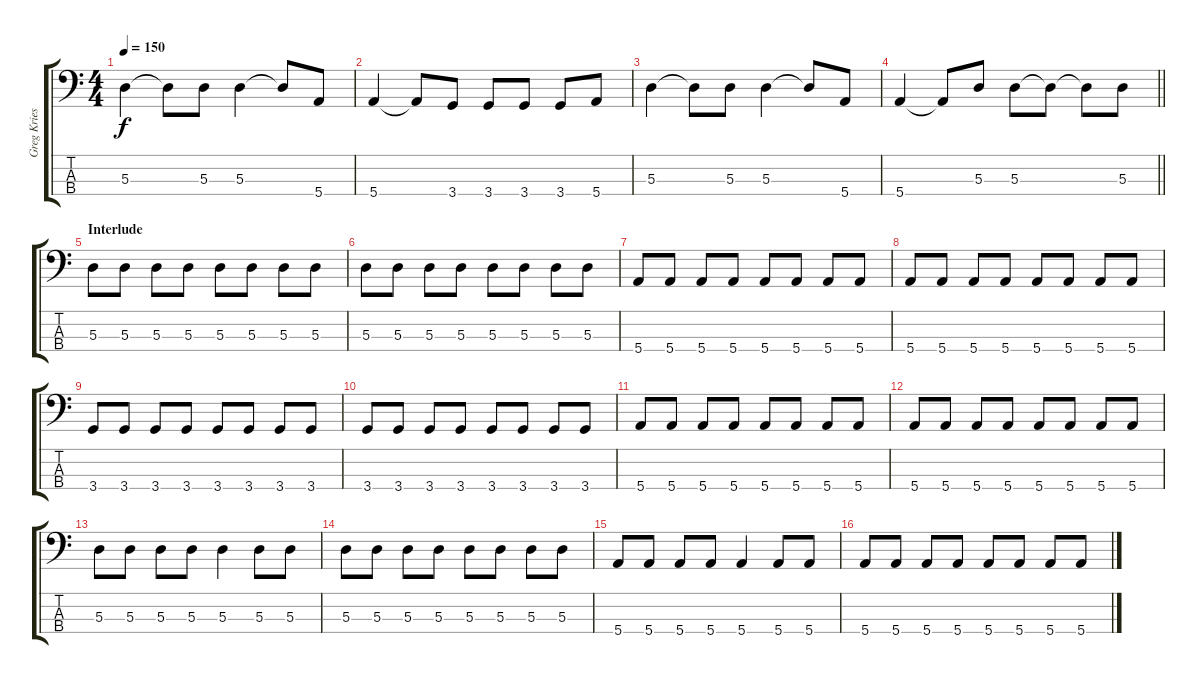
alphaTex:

\track ("Greg Kriesel - Bass" "Greg Kries") {instrument electricbasspick}
\staff {score tabs}
\tuning (G2 D2 A1 E1) {hide}
\ts (4 4)
\tempo 150
\clef f4
\ks c
5.3.4{dy f} 5.3{t}.8 5.3.8 5.3.4 5.3{t}.8 5.4.8 |
5.4.4 5.4{t}.8 3.4.8 3.4.8 3.4.8 3.4.8 5.4.8 |
5.3.4 5.3{t}.8 5.3.8 5.3.4 5.3{t}.8 5.4.8 |
\barLineRight lightlight
5.4.4 5.4{t}.8 5.3.8 5.3.8 5.3{t}.8 5.3{t}.8 5.3.8 |
\section ("" "Interlude")
5.3.8 5.3.8 5.3.8 5.3.8 5.3.8 5.3.8 5.3.8 5.3.8 |
5.3.8 5.3.8 5.3.8 5.3.8 5.3.8 5.3.8 5.3.8 5.3.8 |
5.4.8 5.4.8 5.4.8 5.4.8 5.4.8 5.4.8 5.4.8 5.4.8 |
5.4.8 5.4.8 5.4.8 5.4.8 5.4.8 5.4.8 5.4.8 5.4.8 |
3.4.8 3.4.8 3.4.8 3.4.8 3.4.8 3.4.8 3.4.8 3.4.8 |
3.4.8 3.4.8 3.4.8 3.4.8 3.4.8 3.4.8 3.4.8 3.4.8 |
5.4.8 5.4.8 5.4.8 5.4.8 5.4.8 5.4.8 5.4.8 5.4.8 |
5.4.8 5.4.8 5.4.8 5.4.8 5.4.8 5.4.8 5.4.8 5.4.8 |
5.3.8 5.3.8 5.3.8 5.3.8 5.3.4 5.3.8 5.3.8 |
5.3.8 5.3.8 5.3.8 5.3.8 5.3.8 5.3.8 5.3.8 5.3.8 |
5.4.8 5.4.8 5.4.8 5.4.8 5.4.4 5.4.8 5.4.8 |
5.4.8 5.4.8 5.4.8 5.4.8 5.4.8 5.4.8 5.4.8 5.4.8
